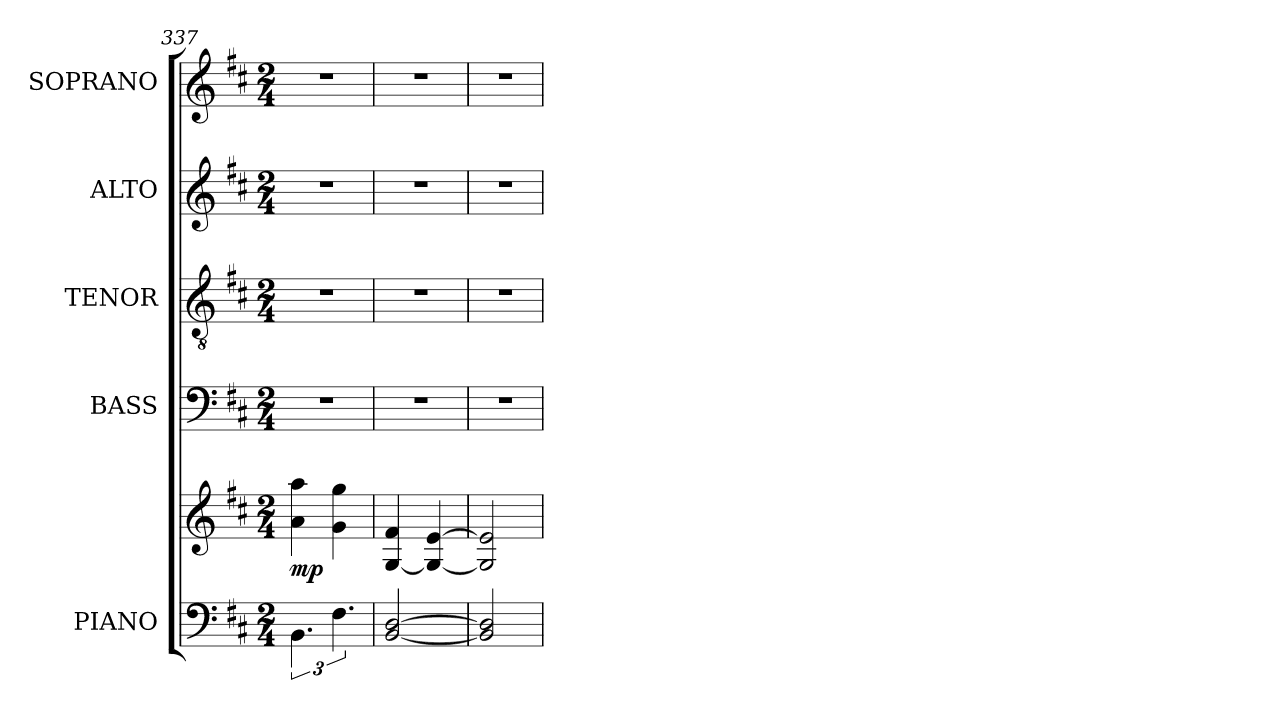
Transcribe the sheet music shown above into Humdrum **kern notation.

**kern	**kern	**dynam	**kern	**kern	**kern	**kern
*part5	*part5	*part5	*part4	*part3	*part2	*part1
*staff6	*staff5	*staff5/6	*staff4	*staff3	*staff2	*staff1
*I"PIANO	*	*	*I"BASS	*I"TENOR	*I"ALTO	*I"SOPRANO
*I'PNO.	*	*	*I'B.	*I'T.	*I'A.	*I'S.
*clefF4	*clefG2	*	*clefF4	*clefGv2	*clefG2	*clefG2
*	*	*	*	*ITrd7c12	*	*
*k[f#c#]	*k[f#c#]	*	*k[f#c#]	*k[f#c#]	*k[f#c#]	*k[f#c#]
*b:	*b:	*	*b:	*b:	*b:	*b:
*M2/4	*M2/4	*	*M2/4	*M2/4	*M2/4	*M2/4
=337	=337	=337	=337	=337	=337	=337
!	!	!	!LO:N:vis=1	!LO:N:vis=1	!LO:N:vis=1	!LO:N:vis=1
6.BBi\	4ai\ 4aai	mp	2r	2r	2r	2r
6.F#i\	4gi\ 4ggi	.	.	.	.	.
=338	=338	=338	=338	=338	=338	=338
!	!	!	!LO:N:vis=1	!LO:N:vis=1	!LO:N:vis=1	!LO:N:vis=1
[2BBi/ [2Di	[4Gi/ 4f#i	.	2r	2r	2r	2r
.	4Gi/_ [4ei	.	.	.	.	.
=339	=339	=339	=339	=339	=339	=339
!	!	!	!LO:N:vis=1	!LO:N:vis=1	!LO:N:vis=1	!LO:N:vis=1
2BBi/] 2Di]	2Gi/] 2ei]	.	2r	2r	2r	2r
=	=	=	=	=	=	=
*-	*-	*-	*-	*-	*-	*-
